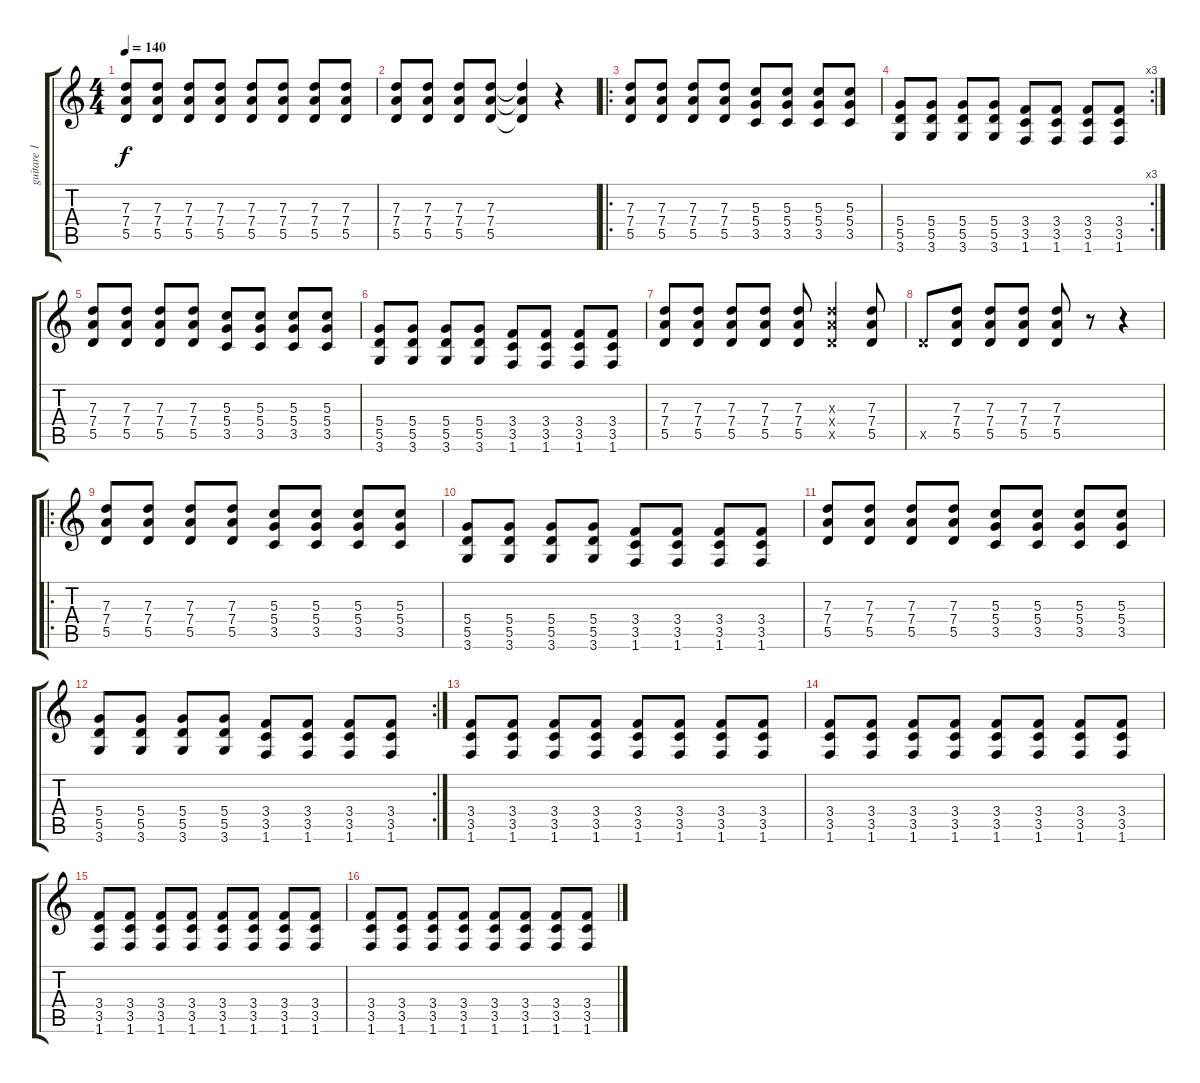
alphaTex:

\track ("guitare 1" "guitare 1") {instrument overdrivenguitar}
\staff {score tabs}
\tuning (E4 B3 G3 D3 A2 E2) {hide}
\ts (4 4)
\tempo 140
\clef g2
\ks c
(7.3 7.4 5.5).8{dy f instrument overdrivenguitar} (7.3 7.4 5.5).8 (7.3 7.4 5.5).8 (7.3 7.4 5.5).8 (7.3 7.4 5.5).8 (7.3 7.4 5.5).8 (7.3 7.4 5.5).8 (7.3 7.4 5.5).8 |
(7.3 7.4 5.5).8 (7.3 7.4 5.5).8 (7.3 7.4 5.5).8 (7.3 7.4 5.5).8 (7.3{t} 7.4{t} 5.5{t}).4 r.4 |
\ro
(7.3 7.4 5.5).8 (7.3 7.4 5.5).8 (7.3 7.4 5.5).8 (7.3 7.4 5.5).8 (5.3 5.4 3.5).8 (5.3 5.4 3.5).8 (5.3 5.4 3.5).8 (5.3 5.4 3.5).8 |
\rc 3
(5.4 5.5 3.6).8 (5.4 5.5 3.6).8 (5.4 5.5 3.6).8 (5.4 5.5 3.6).8 (3.4 3.5 1.6).8 (3.4 3.5 1.6).8 (3.4 3.5 1.6).8 (3.4 3.5 1.6).8 |
(7.3 7.4 5.5).8 (7.3 7.4 5.5).8 (7.3 7.4 5.5).8 (7.3 7.4 5.5).8 (5.3 5.4 3.5).8 (5.3 5.4 3.5).8 (5.3 5.4 3.5).8 (5.3 5.4 3.5).8 |
(5.4 5.5 3.6).8 (5.4 5.5 3.6).8 (5.4 5.5 3.6).8 (5.4 5.5 3.6).8 (3.4 3.5 1.6).8 (3.4 3.5 1.6).8 (3.4 3.5 1.6).8 (3.4 3.5 1.6).8 |
(7.3 7.4 5.5).8 (7.3 7.4 5.5).8 (7.3 7.4 5.5).8 (7.3 7.4 5.5).8 (7.3 7.4 5.5).8 (7.3{x} 7.4{x} 5.5{x}).4 (7.3 7.4 5.5).8 |
5.5{x}.8 (7.3 7.4 5.5).8 (7.3 7.4 5.5).8 (7.3 7.4 5.5).8 (7.3 7.4 5.5).8 r.8 r.4 |
\ro
(7.3 7.4 5.5).8 (7.3 7.4 5.5).8 (7.3 7.4 5.5).8 (7.3 7.4 5.5).8 (5.3 5.4 3.5).8 (5.3 5.4 3.5).8 (5.3 5.4 3.5).8 (5.3 5.4 3.5).8 |
(5.4 5.5 3.6).8 (5.4 5.5 3.6).8 (5.4 5.5 3.6).8 (5.4 5.5 3.6).8 (3.4 3.5 1.6).8 (3.4 3.5 1.6).8 (3.4 3.5 1.6).8 (3.4 3.5 1.6).8 |
(7.3 7.4 5.5).8 (7.3 7.4 5.5).8 (7.3 7.4 5.5).8 (7.3 7.4 5.5).8 (5.3 5.4 3.5).8 (5.3 5.4 3.5).8 (5.3 5.4 3.5).8 (5.3 5.4 3.5).8 |
\rc 2
(5.4 5.5 3.6).8 (5.4 5.5 3.6).8 (5.4 5.5 3.6).8 (5.4 5.5 3.6).8 (3.4 3.5 1.6).8 (3.4 3.5 1.6).8 (3.4 3.5 1.6).8 (3.4 3.5 1.6).8 |
(3.4 3.5 1.6).8 (3.4 3.5 1.6).8 (3.4 3.5 1.6).8 (3.4 3.5 1.6).8 (3.4 3.5 1.6).8 (3.4 3.5 1.6).8 (3.4 3.5 1.6).8 (3.4 3.5 1.6).8 |
(3.4 3.5 1.6).8 (3.4 3.5 1.6).8 (3.4 3.5 1.6).8 (3.4 3.5 1.6).8 (3.4 3.5 1.6).8 (3.4 3.5 1.6).8 (3.4 3.5 1.6).8 (3.4 3.5 1.6).8 |
(3.4 3.5 1.6).8 (3.4 3.5 1.6).8 (3.4 3.5 1.6).8 (3.4 3.5 1.6).8 (3.4 3.5 1.6).8 (3.4 3.5 1.6).8 (3.4 3.5 1.6).8 (3.4 3.5 1.6).8 |
(3.4 3.5 1.6).8 (3.4 3.5 1.6).8 (3.4 3.5 1.6).8 (3.4 3.5 1.6).8 (3.4 3.5 1.6).8 (3.4 3.5 1.6).8 (3.4 3.5 1.6).8 (3.4 3.5 1.6).8
